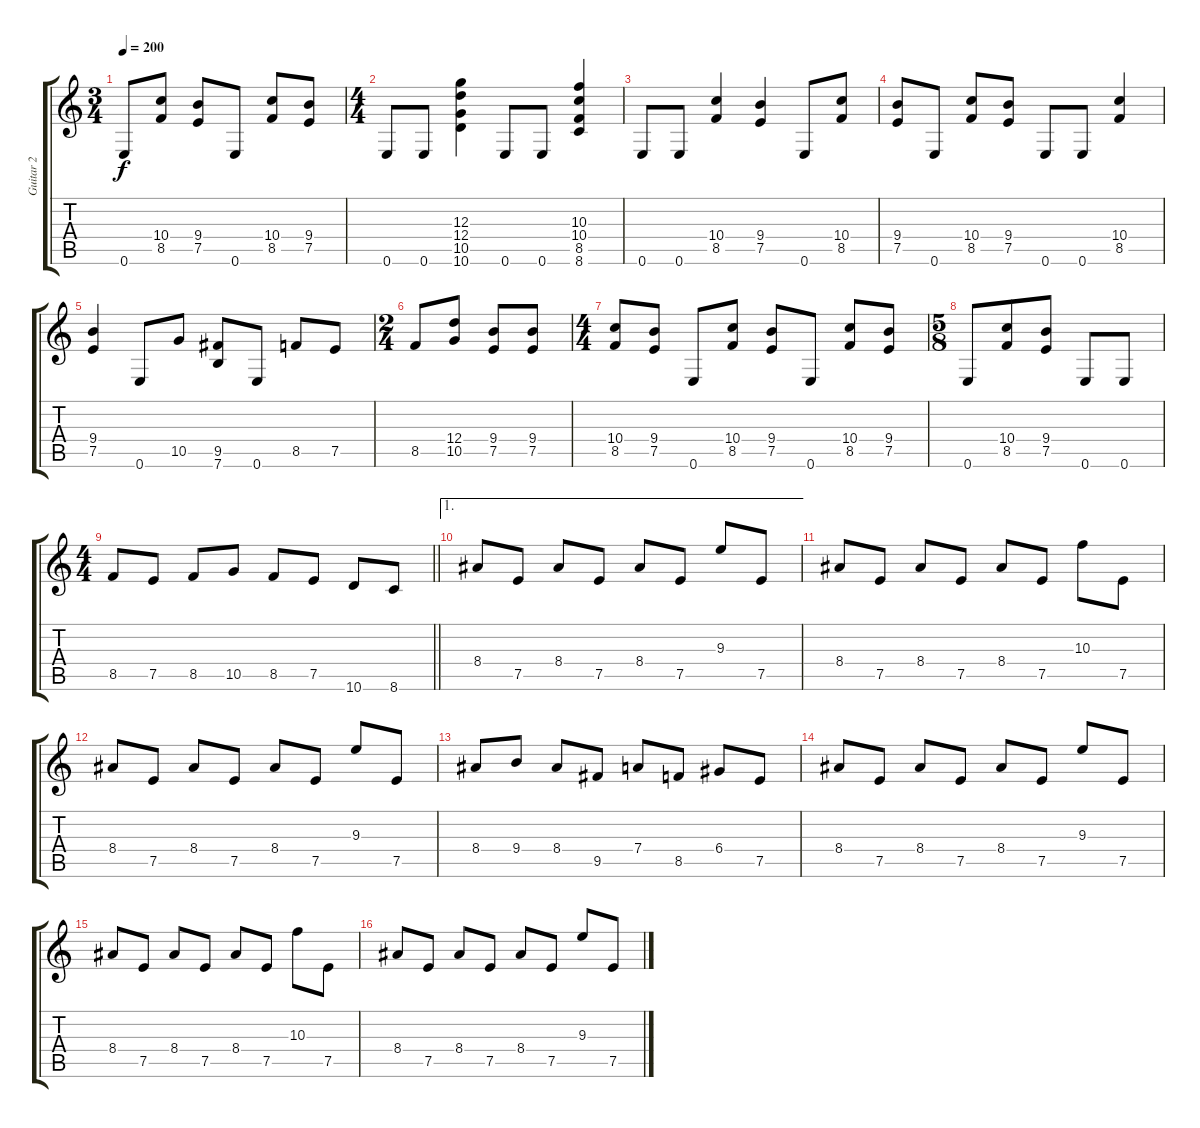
\track ("Guitar 2" "Guitar 2") {instrument overdrivenguitar}
\staff {score tabs}
\tuning (E4 B3 G3 D3 A2 E2) {hide}
\ts (3 4)
\tempo 200
\clef g2
\ks c
0.6.8{dy f} (10.4 8.5).8 (9.4 7.5).8 0.6.8 (10.4 8.5).8 (9.4 7.5).8 |
\ts (4 4)
0.6.8 0.6.8 (12.3 12.4 10.5 10.6).4 0.6.8 0.6.8 (10.3 10.4 8.5 8.6).4 |
0.6.8 0.6.8 (10.4 8.5).4 (9.4 7.5).4 0.6.8 (10.4 8.5).8 |
(9.4 7.5).8 0.6.8 (10.4 8.5).8 (9.4 7.5).8 0.6.8 0.6.8 (10.4 8.5).4 |
(9.4 7.5).4 0.6.8 10.5.8 (9.5 7.6).8 0.6.8 8.5.8 7.5.8 |
\ts (2 4)
8.5.8 (12.4 10.5).8 (9.4 7.5).8 (9.4 7.5).8 |
\ts (4 4)
(10.4 8.5).8 (9.4 7.5).8 0.6.8 (10.4 8.5).8 (9.4 7.5).8 0.6.8 (10.4 8.5).8 (9.4 7.5).8 |
\ts (5 8)
0.6.8 (10.4 8.5).8 (9.4 7.5).8 0.6.8 0.6.8 |
\ts (4 4)
\barLineRight lightlight
8.5.8 7.5.8 8.5.8 10.5.8 8.5.8 7.5.8 10.6.8 8.6.8 |
\ae 1
8.4.8 7.5.8 8.4.8 7.5.8 8.4.8 7.5.8 9.3.8 7.5.8 |
8.4.8 7.5.8 8.4.8 7.5.8 8.4.8 7.5.8 10.3.8 7.5.8 |
8.4.8 7.5.8 8.4.8 7.5.8 8.4.8 7.5.8 9.3.8 7.5.8 |
8.4.8 9.4.8 8.4.8 9.5.8 7.4.8 8.5.8 6.4.8 7.5.8 |
8.4.8 7.5.8 8.4.8 7.5.8 8.4.8 7.5.8 9.3.8 7.5.8 |
8.4.8 7.5.8 8.4.8 7.5.8 8.4.8 7.5.8 10.3.8 7.5.8 |
8.4.8 7.5.8 8.4.8 7.5.8 8.4.8 7.5.8 9.3.8 7.5.8
